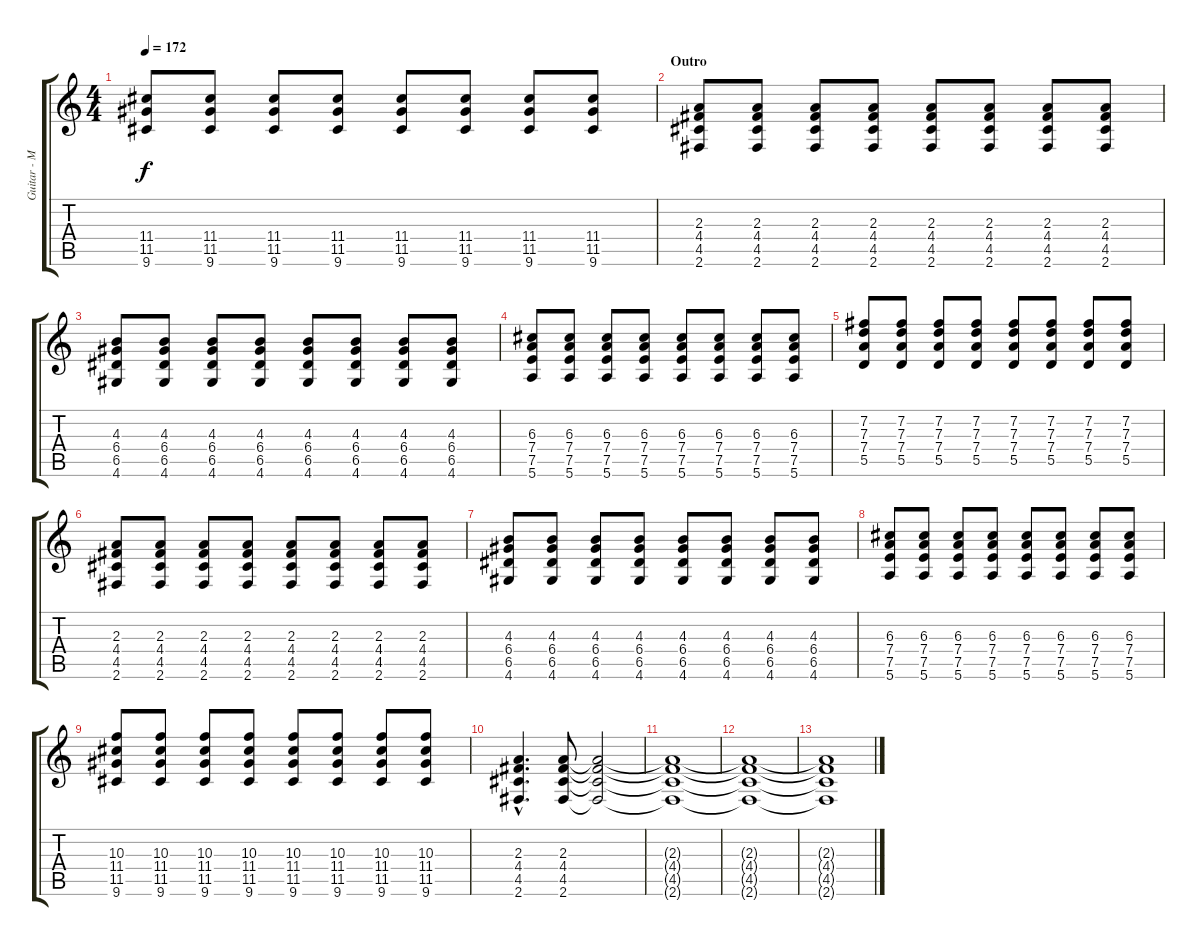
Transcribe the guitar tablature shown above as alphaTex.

\track ("Guitar - Mark Engles" "Guitar - M") {instrument distortionguitar}
\staff {score tabs}
\tuning (E4 B3 G3 D3 A2 E2) {hide}
\ts (4 4)
\tempo 172
\clef g2
\ks c
(11.4 11.5 9.6).8{dy f} (11.4 11.5 9.6).8 (11.4 11.5 9.6).8 (11.4 11.5 9.6).8 (11.4 11.5 9.6).8 (11.4 11.5 9.6).8 (11.4 11.5 9.6).8 (11.4 11.5 9.6).8 |
\section ("" "Outro")
(2.3 4.4 4.5 2.6).8 (2.3 4.4 4.5 2.6).8 (2.3 4.4 4.5 2.6).8 (2.3 4.4 4.5 2.6).8 (2.3 4.4 4.5 2.6).8 (2.3 4.4 4.5 2.6).8 (2.3 4.4 4.5 2.6).8 (2.3 4.4 4.5 2.6).8 |
(4.3 6.4 6.5 4.6).8 (4.3 6.4 6.5 4.6).8 (4.3 6.4 6.5 4.6).8 (4.3 6.4 6.5 4.6).8 (4.3 6.4 6.5 4.6).8 (4.3 6.4 6.5 4.6).8 (4.3 6.4 6.5 4.6).8 (4.3 6.4 6.5 4.6).8 |
(6.3 7.4 7.5 5.6).8 (6.3 7.4 7.5 5.6).8 (6.3 7.4 7.5 5.6).8 (6.3 7.4 7.5 5.6).8 (6.3 7.4 7.5 5.6).8 (6.3 7.4 7.5 5.6).8 (6.3 7.4 7.5 5.6).8 (6.3 7.4 7.5 5.6).8 |
(7.2 7.3 7.4 5.5).8 (7.2 7.3 7.4 5.5).8 (7.2 7.3 7.4 5.5).8 (7.2 7.3 7.4 5.5).8 (7.2 7.3 7.4 5.5).8 (7.2 7.3 7.4 5.5).8 (7.2 7.3 7.4 5.5).8 (7.2 7.3 7.4 5.5).8 |
(2.3 4.4 4.5 2.6).8 (2.3 4.4 4.5 2.6).8 (2.3 4.4 4.5 2.6).8 (2.3 4.4 4.5 2.6).8 (2.3 4.4 4.5 2.6).8 (2.3 4.4 4.5 2.6).8 (2.3 4.4 4.5 2.6).8 (2.3 4.4 4.5 2.6).8 |
(4.3 6.4 6.5 4.6).8 (4.3 6.4 6.5 4.6).8 (4.3 6.4 6.5 4.6).8 (4.3 6.4 6.5 4.6).8 (4.3 6.4 6.5 4.6).8 (4.3 6.4 6.5 4.6).8 (4.3 6.4 6.5 4.6).8 (4.3 6.4 6.5 4.6).8 |
(6.3 7.4 7.5 5.6).8 (6.3 7.4 7.5 5.6).8 (6.3 7.4 7.5 5.6).8 (6.3 7.4 7.5 5.6).8 (6.3 7.4 7.5 5.6).8 (6.3 7.4 7.5 5.6).8 (6.3 7.4 7.5 5.6).8 (6.3 7.4 7.5 5.6).8 |
(10.3 11.4 11.5 9.6).8 (10.3 11.4 11.5 9.6).8 (10.3 11.4 11.5 9.6).8 (10.3 11.4 11.5 9.6).8 (10.3 11.4 11.5 9.6).8 (10.3 11.4 11.5 9.6).8 (10.3 11.4 11.5 9.6).8 (10.3 11.4 11.5 9.6).8 |
(2.3{hac} 4.4{hac} 4.5{hac} 2.6{hac}).4{d} (2.3 4.4 4.5 2.6).8 (2.3{t} 4.4{t} 4.5{t} 2.6{t}).2 |
(2.3{t} 4.4{t} 4.5{t} 2.6{t}).1 |
(2.3{t} 4.4{t} 4.5{t} 2.6{t}).1 |
(2.3{t} 4.4{t} 4.5{t} 2.6{t}).1
